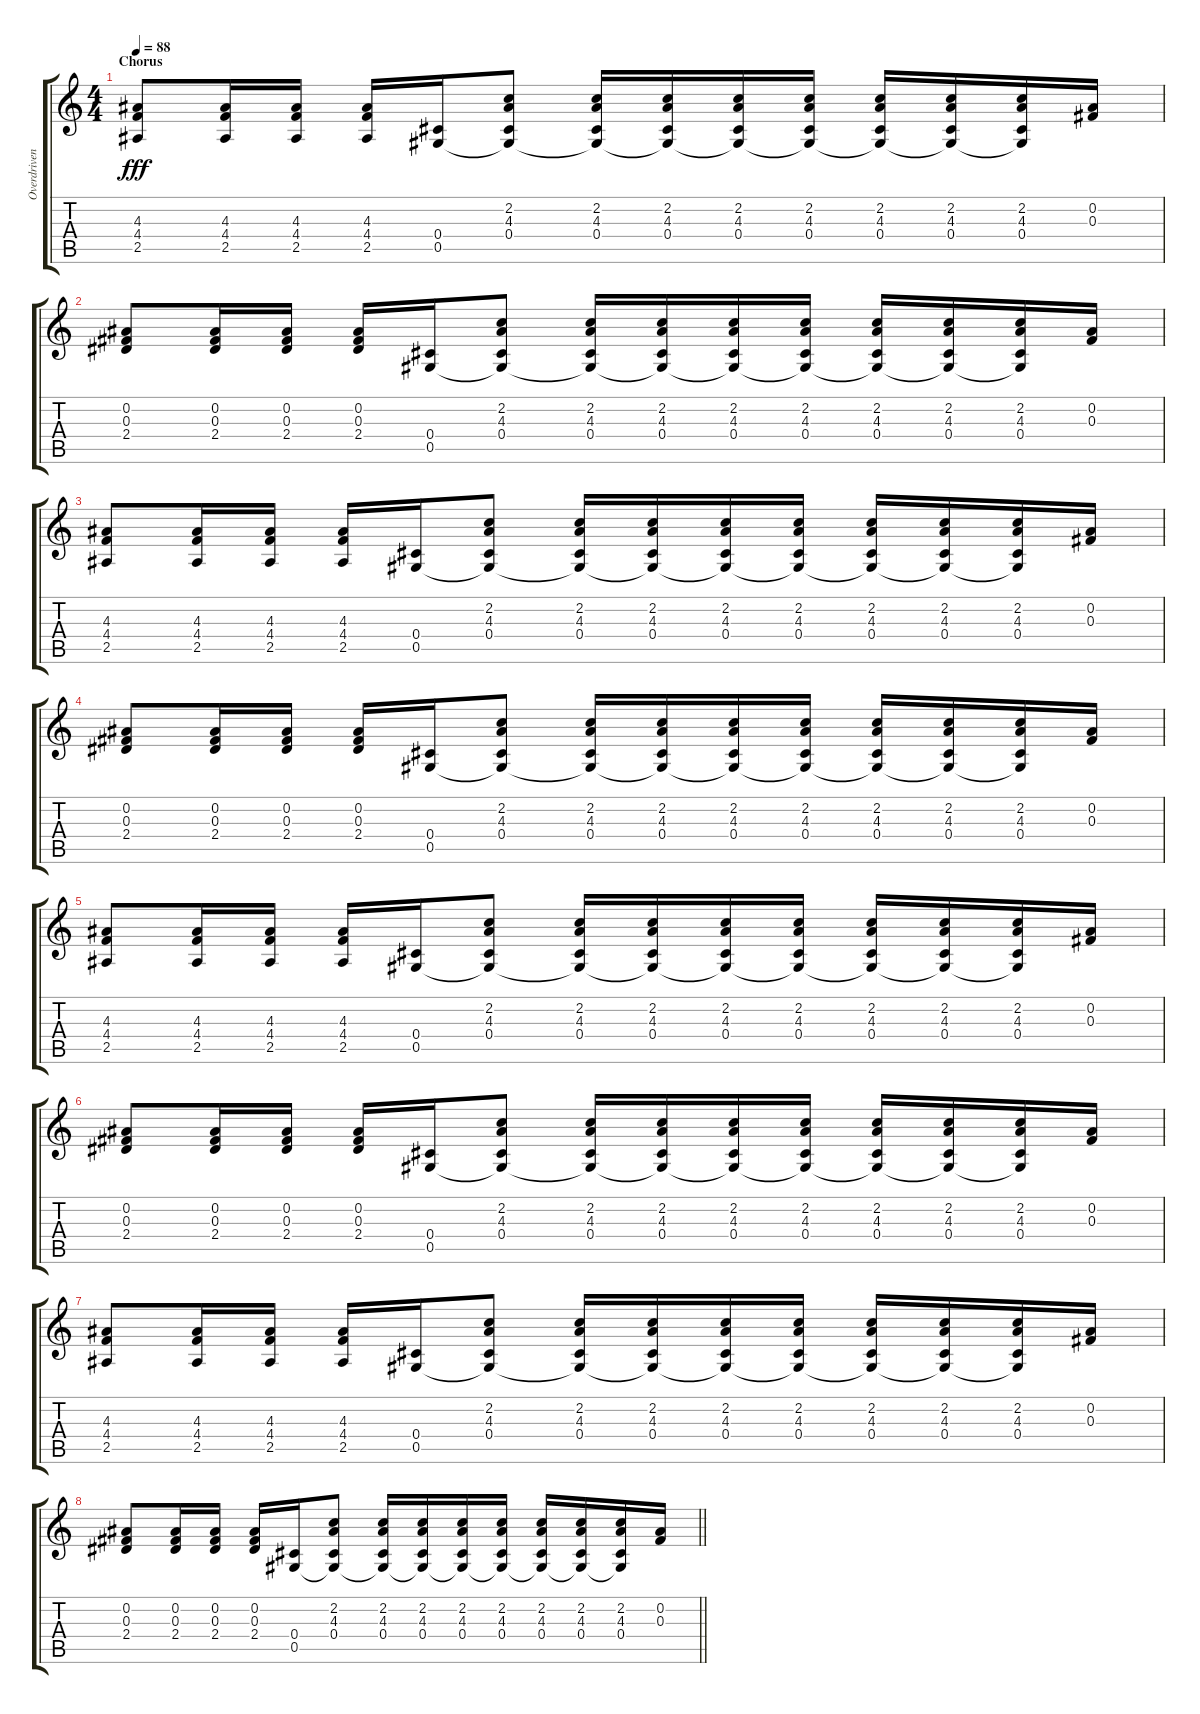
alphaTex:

\track ("Overdriven Guitar L" "Overdriven") {instrument overdrivenguitar}
\staff {score tabs}
\tuning (Eb4 Bb3 Gb3 Db3 Ab2 Db2) {hide}
\ts (4 4)
\section ("" "Chorus")
\tempo 88
\clef g2
\ks c
(4.3 4.4 2.5).8{dy fff} (4.3 4.4 2.5).16 (4.3 4.4 2.5).16 (4.3 4.4 2.5).16 (0.4 0.5).16 (2.2 4.3 0.4 0.5{t}).8 (2.2 4.3 0.4 0.5{t}).16 (2.2 4.3 0.4 0.5{t}).16 (2.2 4.3 0.4 0.5{t}).16 (2.2 4.3 0.4 0.5{t}).16 (2.2 4.3 0.4 0.5{t}).16 (2.2 4.3 0.4 0.5{t}).16 (2.2 4.3 0.4 0.5{t}).16 (0.2 0.3).16 |
(0.2 0.3 2.4).8 (0.2 0.3 2.4).16 (0.2 0.3 2.4).16 (0.2 0.3 2.4).16 (0.4 0.5).16 (2.2 4.3 0.4 0.5{t}).8 (2.2 4.3 0.4 0.5{t}).16 (2.2 4.3 0.4 0.5{t}).16 (2.2 4.3 0.4 0.5{t}).16 (2.2 4.3 0.4 0.5{t}).16 (2.2 4.3 0.4 0.5{t}).16 (2.2 4.3 0.4 0.5{t}).16 (2.2 4.3 0.4 0.5{t}).16 (0.2 0.3).16 |
(4.3 4.4 2.5).8 (4.3 4.4 2.5).16 (4.3 4.4 2.5).16 (4.3 4.4 2.5).16 (0.4 0.5).16 (2.2 4.3 0.4 0.5{t}).8 (2.2 4.3 0.4 0.5{t}).16 (2.2 4.3 0.4 0.5{t}).16 (2.2 4.3 0.4 0.5{t}).16 (2.2 4.3 0.4 0.5{t}).16 (2.2 4.3 0.4 0.5{t}).16 (2.2 4.3 0.4 0.5{t}).16 (2.2 4.3 0.4 0.5{t}).16 (0.2 0.3).16 |
(0.2 0.3 2.4).8 (0.2 0.3 2.4).16 (0.2 0.3 2.4).16 (0.2 0.3 2.4).16 (0.4 0.5).16 (2.2 4.3 0.4 0.5{t}).8 (2.2 4.3 0.4 0.5{t}).16 (2.2 4.3 0.4 0.5{t}).16 (2.2 4.3 0.4 0.5{t}).16 (2.2 4.3 0.4 0.5{t}).16 (2.2 4.3 0.4 0.5{t}).16 (2.2 4.3 0.4 0.5{t}).16 (2.2 4.3 0.4 0.5{t}).16 (0.2 0.3).16 |
(4.3 4.4 2.5).8 (4.3 4.4 2.5).16 (4.3 4.4 2.5).16 (4.3 4.4 2.5).16 (0.4 0.5).16 (2.2 4.3 0.4 0.5{t}).8 (2.2 4.3 0.4 0.5{t}).16 (2.2 4.3 0.4 0.5{t}).16 (2.2 4.3 0.4 0.5{t}).16 (2.2 4.3 0.4 0.5{t}).16 (2.2 4.3 0.4 0.5{t}).16 (2.2 4.3 0.4 0.5{t}).16 (2.2 4.3 0.4 0.5{t}).16 (0.2 0.3).16 |
(0.2 0.3 2.4).8 (0.2 0.3 2.4).16 (0.2 0.3 2.4).16 (0.2 0.3 2.4).16 (0.4 0.5).16 (2.2 4.3 0.4 0.5{t}).8 (2.2 4.3 0.4 0.5{t}).16 (2.2 4.3 0.4 0.5{t}).16 (2.2 4.3 0.4 0.5{t}).16 (2.2 4.3 0.4 0.5{t}).16 (2.2 4.3 0.4 0.5{t}).16 (2.2 4.3 0.4 0.5{t}).16 (2.2 4.3 0.4 0.5{t}).16 (0.2 0.3).16 |
(4.3 4.4 2.5).8 (4.3 4.4 2.5).16 (4.3 4.4 2.5).16 (4.3 4.4 2.5).16 (0.4 0.5).16 (2.2 4.3 0.4 0.5{t}).8 (2.2 4.3 0.4 0.5{t}).16 (2.2 4.3 0.4 0.5{t}).16 (2.2 4.3 0.4 0.5{t}).16 (2.2 4.3 0.4 0.5{t}).16 (2.2 4.3 0.4 0.5{t}).16 (2.2 4.3 0.4 0.5{t}).16 (2.2 4.3 0.4 0.5{t}).16 (0.2 0.3).16 |
\barLineRight lightlight
(0.2 0.3 2.4).8 (0.2 0.3 2.4).16 (0.2 0.3 2.4).16 (0.2 0.3 2.4).16 (0.4 0.5).16 (2.2 4.3 0.4 0.5{t}).8 (2.2 4.3 0.4 0.5{t}).16 (2.2 4.3 0.4 0.5{t}).16 (2.2 4.3 0.4 0.5{t}).16 (2.2 4.3 0.4 0.5{t}).16 (2.2 4.3 0.4 0.5{t}).16 (2.2 4.3 0.4 0.5{t}).16 (2.2 4.3 0.4 0.5{t}).16 (0.2 0.3).16
